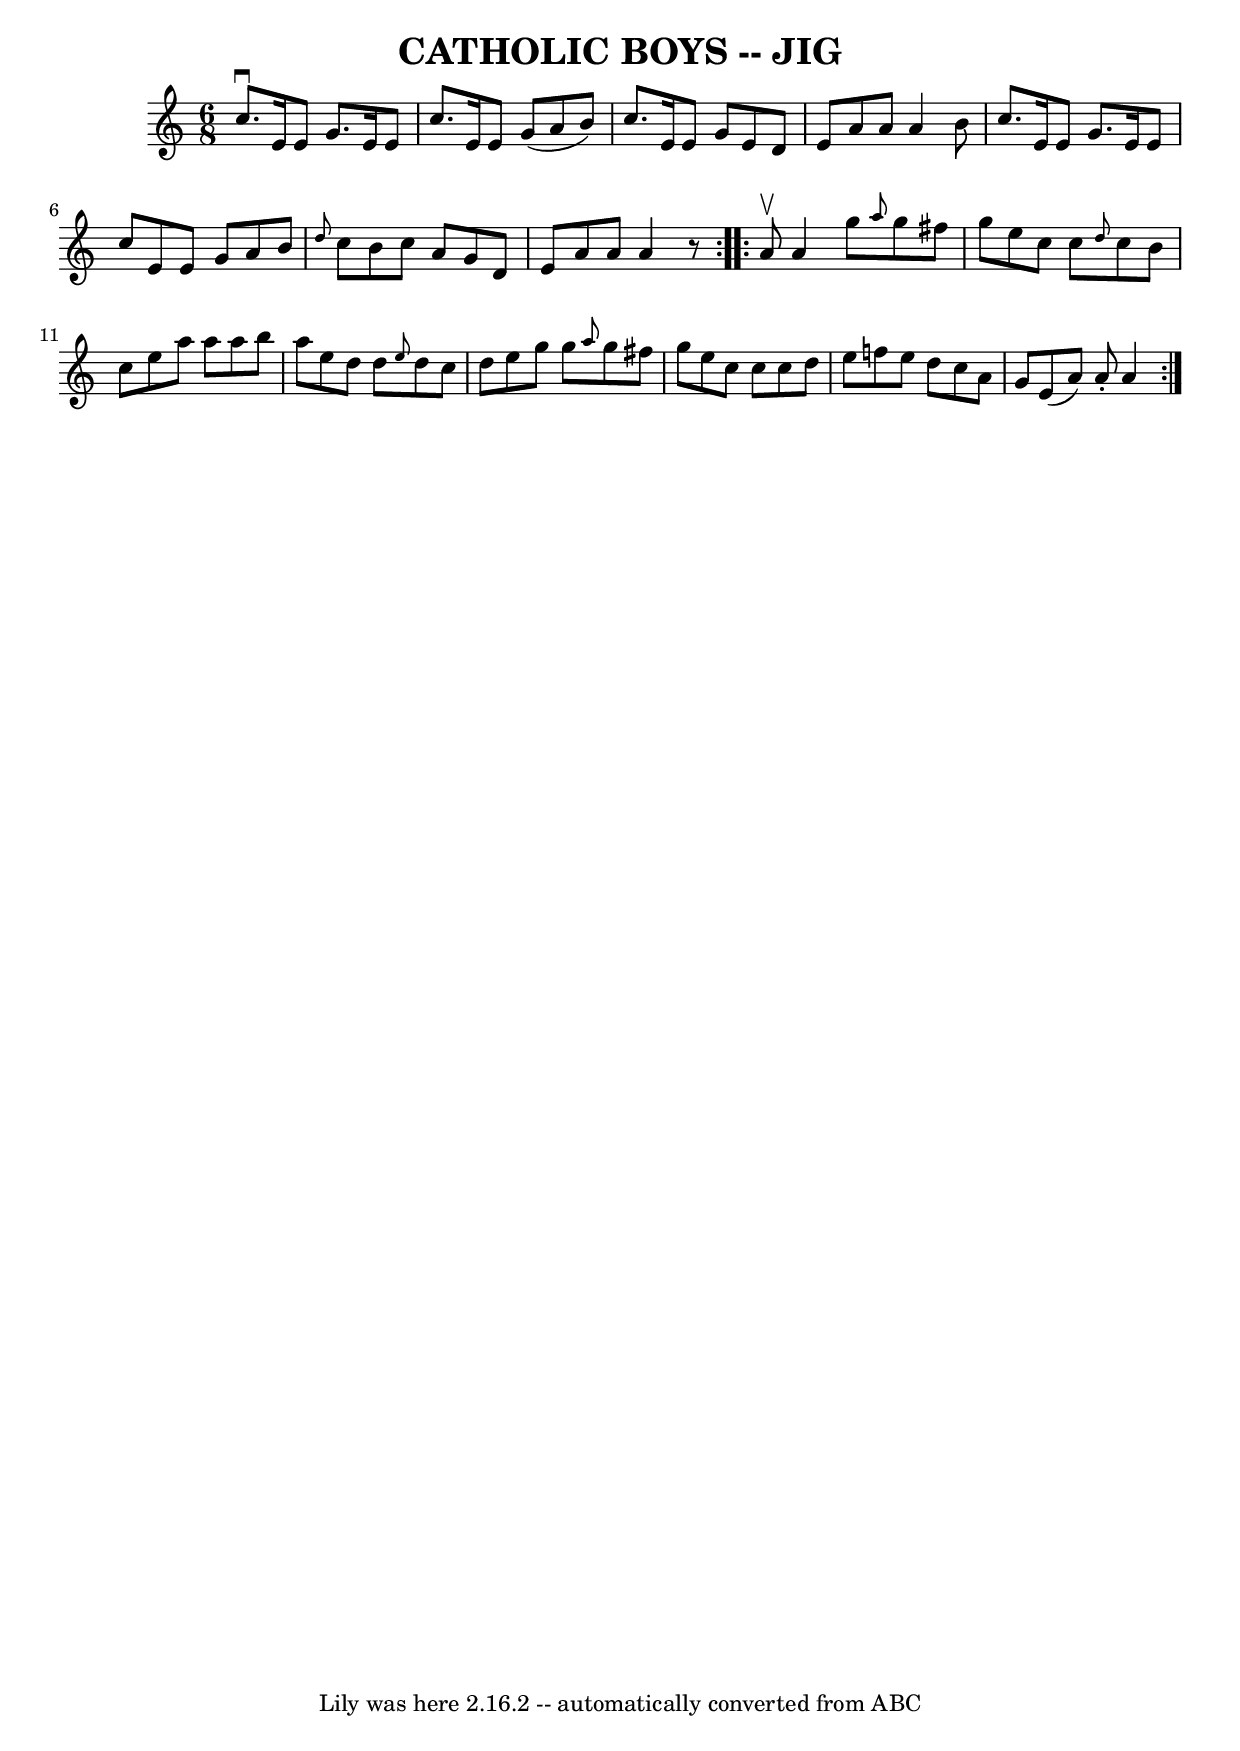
\version "2.16.2"
\include "Mammoth.ily"
\header {
  %% book = "Ryan's Mammoth Collection of Fiddle Tunes"
 crossRefNumber = "1"
 footnotes = ""
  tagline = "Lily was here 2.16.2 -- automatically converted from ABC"
  title = "CATHOLIC BOYS -- JIG"

}
voicedefault =  {



  \repeat volta 2 {

    \time 6/8 
    \key c \major c''8.^\downbow e'16 e'8 g'8. e'16 e'8    |
 c''8. e'16 e'8 g'8 (a'8 b'8)   |
 c''8. e'16 e'8 g'8 e'8 d'8     |
 e'8 a'8 a'8 a'4 b'8         |
 c''8. e'16 e'8 g'8. e'16 e'8    |
 c''8 e'8 e'8 g'8 a'8 b'8     |
    \grace { d''8  
	   } c''8 b'8 c''8 a'8 g'8 d'8     |
 e'8 a'8 a'8 a'4    r8 
    
  }     
  \repeat volta 2 { a'8^\upbow        |
 a'4 g''8  \grace {  
 a''8       } g''8 fis''8 g''8     |
 e''8 c''8 c''8  
    \grace { d''8   	   } c''8 b'8 c''8     |
 e''8 a''8 a''8 a''8 b''8 a''8     |
 e''8 d''8 d''8  \grace { e''8  
			   } d''8 c''8 d''8         |
 e''8 g''8 g''8  \grace { a''8  
 			   } g''8 fis''8 g''8     |
 e''8 c''8 c''8 c''8 d''8 e''8     |
 f''!8 e''8 d''8 c''8 a'8 g'8    |
    
 e'8 (a'8) a'8-. a'4    
  }   

}

\score{
  <<

    \context Staff="default"
    {
      \voicedefault 
      
    }

  >>
  \layout {
    
  }
  \midi {
  }

}
